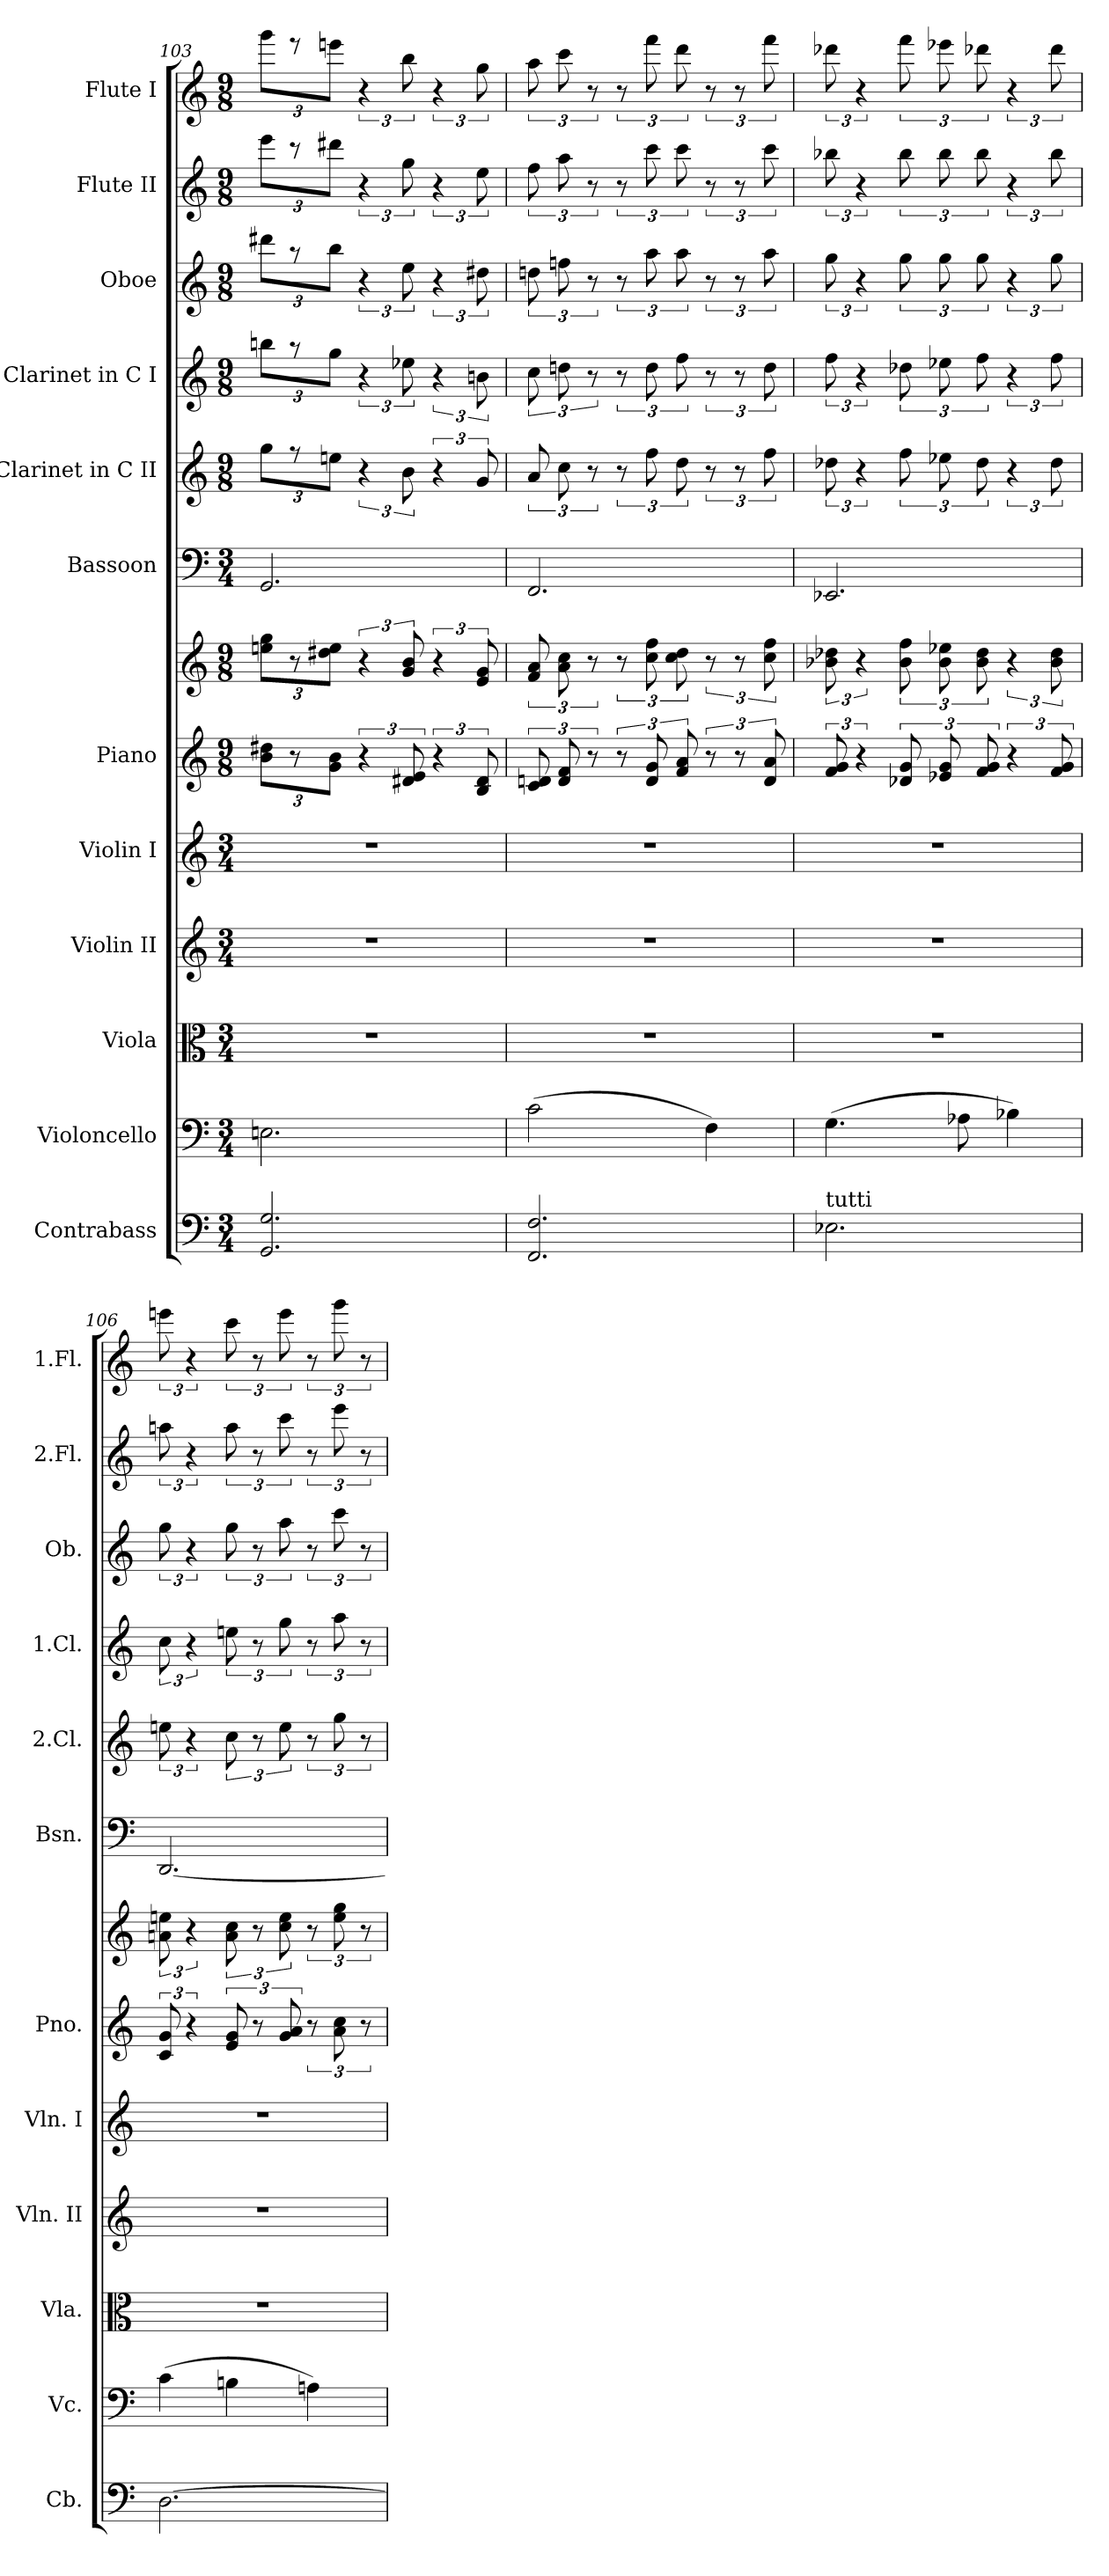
**kern	**kern	**kern	**kern	**kern	**kern	**kern	**kern	**kern	**kern	**kern	**kern	**kern
*part12	*part11	*part10	*part9	*part8	*part7	*part7	*part6	*part5	*part4	*part3	*part2	*part1
*staff13	*staff12	*staff11	*staff10	*staff9	*staff8	*staff7	*staff6	*staff5	*staff4	*staff3	*staff2	*staff1
*I"Contrabass	*I"Violoncello	*I"Viola	*I"Violin II	*I"Violin I	*I"Piano	*	*I"Bassoon	*I"Clarinet in C II	*I"Clarinet in C I	*I"Oboe	*I"Flute II	*I"Flute I
*I'Cb.	*I'Vc.	*I'Vla.	*I'Vln. II	*I'Vln. I	*I'Pno.	*	*I'Bsn.	*I'2.Cl.	*I'1.Cl.	*I'Ob.	*I'2.Fl.	*I'1.Fl.
*clefF4	*clefF4	*clefC3	*clefG2	*clefG2	*clefG2	*clefG2	*clefF4	*clefG2	*clefG2	*clefG2	*clefG2	*clefG2
*k[]	*k[]	*k[]	*k[]	*k[]	*k[]	*k[]	*k[]	*k[]	*k[]	*k[]	*k[]	*k[]
*M3/4	*M3/4	*M3/4	*M3/4	*M3/4	*M9/8	*M9/8	*M3/4	*M9/8	*M9/8	*M9/8	*M9/8	*M9/8
=103	=103	=103	=103	=103	=103	=103	=103	=103	=103	=103	=103	=103
2.GG 2.G	2.En	4%3r	4%3r	4%3r	12b 12dd#XL	12een 12ggL	2.GG	12ggL	12bbnL	12ddd#XL	12eeeL	12gggL
.	.	.	.	.	12r	12r	.	12r	12r	12r	12r	12r
.	.	.	.	.	12g 12bJ	12dd#X 12eeJ	.	12eenJ	12ggJ	12bbJ	12ddd#XJ	12eeenJ
.	.	.	.	.	6r	6r	.	6r	6r	6r	6r	6r
.	.	.	.	.	12d#X 12e	12g 12b	.	12b	12ee-X	12ee	12gg	12bb
.	.	.	.	.	6r	6r	.	6r	6r	6r	6r	6r
.	.	.	.	.	12B 12d#	12e 12g	.	12g	12bn	12dd#X	12ee	12gg
=104	=104	=104	=104	=104	=104	=104	=104	=104	=104	=104	=104	=104
2.FF 2.F	(2c	4%3r	4%3r	4%3r	12c 12dn	12f 12a	2.FF	12a	12cc	12ddn	12ff	12aa
.	.	.	.	.	12d 12f	12a 12cc	.	12cc	12ddn	12ffn	12aa	12ccc
.	.	.	.	.	12r	12r	.	12r	12r	12r	12r	12r
.	.	.	.	.	12r	12r	.	12r	12r	12r	12r	12r
.	.	.	.	.	12d 12g	12cc 12ff	.	12ff	12dd	12aa	12ccc	12fff
.	.	.	.	.	12f 12a	12cc 12dd	.	12dd	12ff	12aa	12ccc	12ddd
.	4F)	.	.	.	12r	12r	.	12r	12r	12r	12r	12r
.	.	.	.	.	12r	12r	.	12r	12r	12r	12r	12r
.	.	.	.	.	12d 12a	12cc 12ff	.	12ff	12dd	12aa	12ccc	12fff
=105	=105	=105	=105	=105	=105	=105	=105	=105	=105	=105	=105	=105
!LO:TX:a:t=tutti	!	!	!	!	!	!	!	!	!	!	!	!
2.E-X	(4.G	4%3r	4%3r	4%3r	12f 12g	12b-X 12dd-X	2.EE-X	12dd-X	12ff	12gg	12bb-X	12ddd-X
.	.	.	.	.	6r	6r	.	6r	6r	6r	6r	6r
.	.	.	.	.	12d-X 12g	12b- 12ff	.	12ff	12dd-X	12gg	12bb-	12fff
.	.	.	.	.	12e-X 12g	12b- 12ee-X	.	12ee-X	12ee-X	12gg	12bb-	12eee-X
.	8A-X	.	.	.	.	.	.	.	.	.	.	.
.	.	.	.	.	12f 12g	12b- 12dd-	.	12dd-	12ff	12gg	12bb-	12ddd-X
.	4B-X)	.	.	.	6r	6r	.	6r	6r	6r	6r	6r
.	.	.	.	.	12f 12g	12b- 12dd-	.	12dd-	12ff	12gg	12bb-	12ddd-
=106	=106	=106	=106	=106	=106	=106	=106	=106	=106	=106	=106	=106
[2.D	(4c	4%3r	4%3r	4%3r	12c 12g	12an 12een	[2.DD	12een	12cc	12gg	12aan	12eeen
.	.	.	.	.	6r	6r	.	6r	6r	6r	6r	6r
.	4Bn	.	.	.	12e 12g	12a 12cc	.	12cc	12een	12gg	12aa	12ccc
.	.	.	.	.	12r	12r	.	12r	12r	12r	12r	12r
.	.	.	.	.	12g 12a	12cc 12ee	.	12ee	12gg	12aa	12ccc	12eee
.	4An)	.	.	.	12r	12r	.	12r	12r	12r	12r	12r
.	.	.	.	.	12a 12cc	12ee 12gg	.	12gg	12aa	12ccc	12eee	12ggg
.	.	.	.	.	12r	12r	.	12r	12r	12r	12r	12r
=	=	=	=	=	=	=	=	=	=	=	=	=
*-	*-	*-	*-	*-	*-	*-	*-	*-	*-	*-	*-	*-
